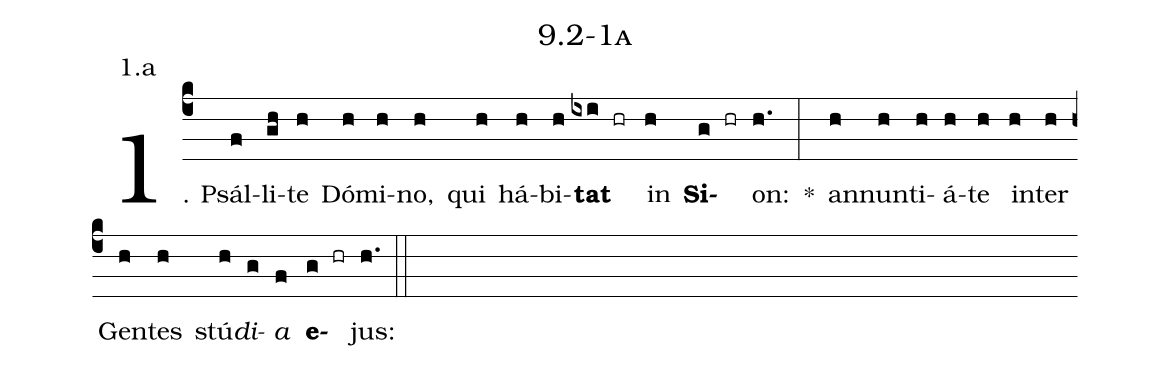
name: 9.2-1a;
annotation: 1.a;
%%
(c4)1. Psál(f)li(gh)te(h) Dó(h)mi(h)no,(h) qui(h) há(h)bi(h)<b>tat</b>(ixi hr) in(h) <b>Si</b>(g hr)on:(h.) *(:) an(h)nun(h)ti(h)á(h)te(h) in(h)ter(h) Gen(h)tes(h) stú(h)<i>di</i>(g)<i>a</i>(f) <b>e</b>(g hr)jus:(h.) (::)


%E(h) u(h) o(g) u(f) a(g) e.(h.) (::)
